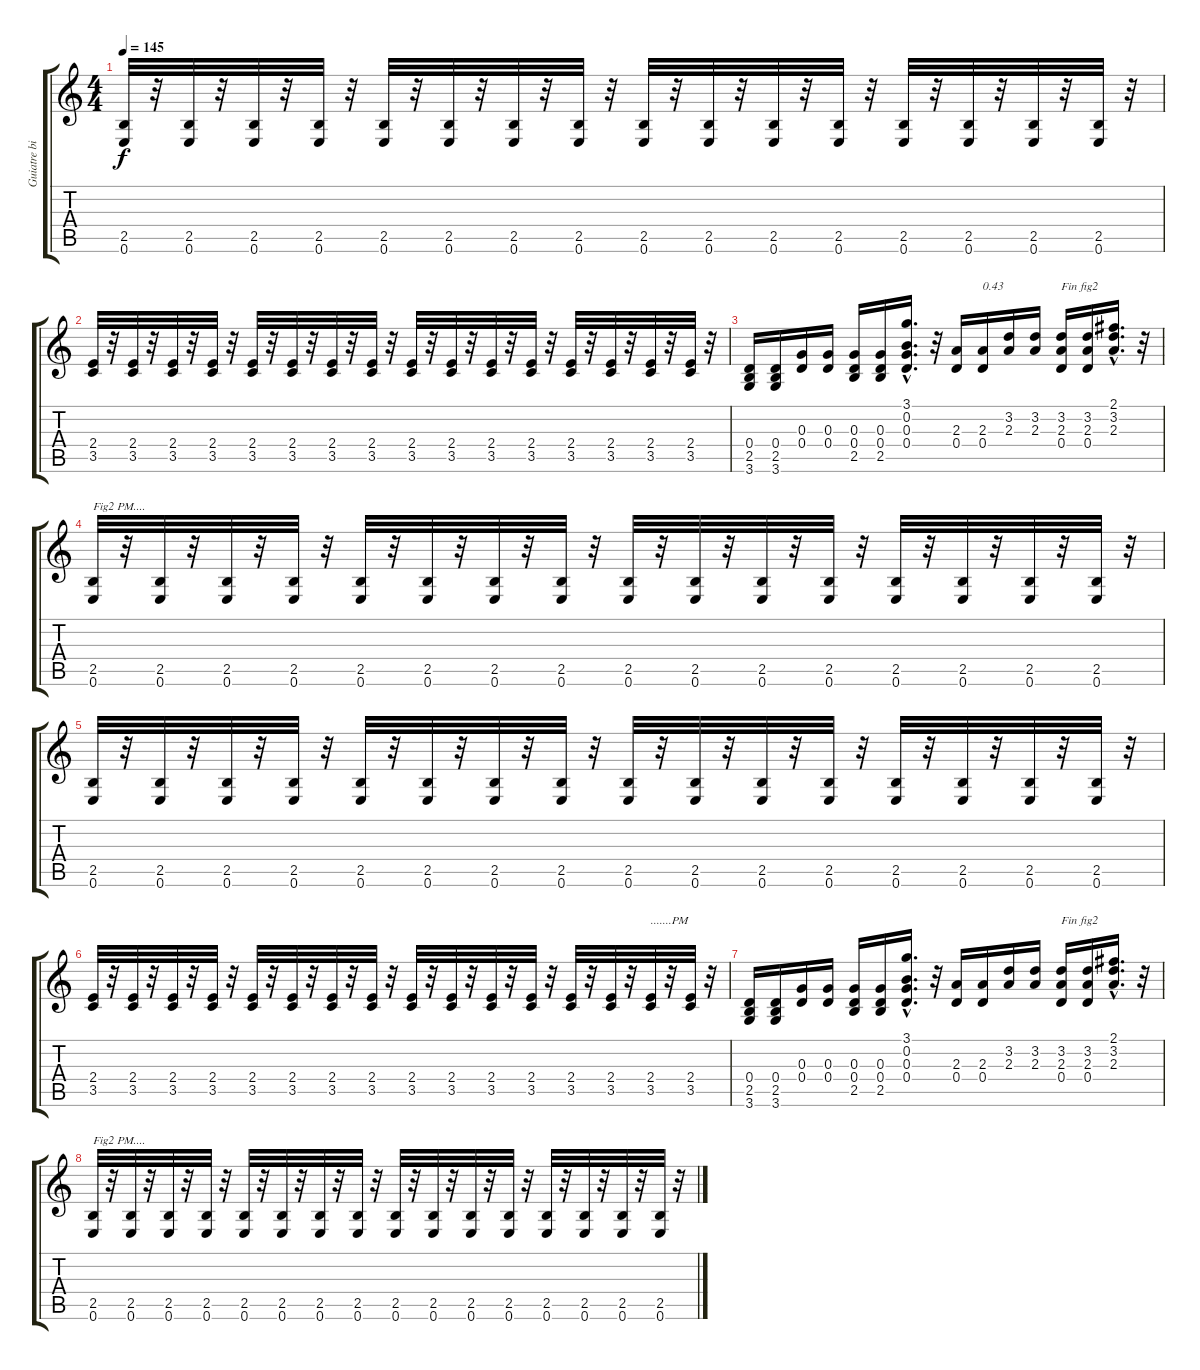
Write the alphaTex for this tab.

\track ("Guiatre bis" "Guiatre bi") {instrument overdrivenguitar}
\staff {score tabs}
\tuning (E4 B3 G3 D3 A2 E2) {hide}
\ts (4 4)
\tempo 145
\clef g2
\ks c
(2.5 0.6).32{dy f} r.32 (2.5 0.6).32 r.32 (2.5 0.6).32 r.32 (2.5 0.6).32 r.32 (2.5 0.6).32 r.32 (2.5 0.6).32 r.32 (2.5 0.6).32 r.32 (2.5 0.6).32 r.32 (2.5 0.6).32 r.32 (2.5 0.6).32 r.32 (2.5 0.6).32 r.32 (2.5 0.6).32 r.32 (2.5 0.6).32 r.32 (2.5 0.6).32 r.32 (2.5 0.6).32 r.32 (2.5 0.6).32 r.32 |
(2.4 3.5).32 r.32 (2.4 3.5).32 r.32 (2.4 3.5).32 r.32 (2.4 3.5).32 r.32 (2.4 3.5).32 r.32 (2.4 3.5).32 r.32 (2.4 3.5).32 r.32 (2.4 3.5).32 r.32 (2.4 3.5).32 r.32 (2.4 3.5).32 r.32 (2.4 3.5).32 r.32 (2.4 3.5).32 r.32 (2.4 3.5).32 r.32 (2.4 3.5).32 r.32 (2.4 3.5).32 r.32 (2.4 3.5).32 r.32 |
(0.4 2.5 3.6).16 (0.4 2.5 3.6).16 (0.3 0.4).16 (0.3 0.4).16 (0.3 0.4 2.5).16 (0.3 0.4 2.5).16 (3.1{hac} 0.2{hac} 0.3{hac} 0.4{hac}).16{d} r.32 (2.3 0.4).16 (2.3 0.4).16{txt "0.43"} (3.2 2.3).16 (3.2 2.3).16 (3.2 2.3 0.4).16{txt "Fin fig2"} (3.2 2.3 0.4).16 (2.1{hac} 3.2{hac} 2.3{hac}).16{d} r.32 |
(2.5 0.6).32{txt "Fig2 PM...."} r.32 (2.5 0.6).32 r.32 (2.5 0.6).32 r.32 (2.5 0.6).32 r.32 (2.5 0.6).32 r.32 (2.5 0.6).32 r.32 (2.5 0.6).32 r.32 (2.5 0.6).32 r.32 (2.5 0.6).32 r.32 (2.5 0.6).32 r.32 (2.5 0.6).32 r.32 (2.5 0.6).32 r.32 (2.5 0.6).32 r.32 (2.5 0.6).32 r.32 (2.5 0.6).32 r.32 (2.5 0.6).32 r.32 |
(2.5 0.6).32 r.32 (2.5 0.6).32 r.32 (2.5 0.6).32 r.32 (2.5 0.6).32 r.32 (2.5 0.6).32 r.32 (2.5 0.6).32 r.32 (2.5 0.6).32 r.32 (2.5 0.6).32 r.32 (2.5 0.6).32 r.32 (2.5 0.6).32 r.32 (2.5 0.6).32 r.32 (2.5 0.6).32 r.32 (2.5 0.6).32 r.32 (2.5 0.6).32 r.32 (2.5 0.6).32 r.32 (2.5 0.6).32 r.32 |
(2.4 3.5).32 r.32 (2.4 3.5).32 r.32 (2.4 3.5).32 r.32 (2.4 3.5).32 r.32 (2.4 3.5).32 r.32 (2.4 3.5).32 r.32 (2.4 3.5).32 r.32 (2.4 3.5).32 r.32 (2.4 3.5).32 r.32 (2.4 3.5).32 r.32 (2.4 3.5).32 r.32 (2.4 3.5).32 r.32 (2.4 3.5).32 r.32 (2.4 3.5).32 r.32 (2.4 3.5).32{txt ".......PM"} r.32 (2.4 3.5).32 r.32 |
(0.4 2.5 3.6).16 (0.4 2.5 3.6).16 (0.3 0.4).16 (0.3 0.4).16 (0.3 0.4 2.5).16 (0.3 0.4 2.5).16 (3.1{hac} 0.2{hac} 0.3{hac} 0.4{hac}).16{d} r.32 (2.3 0.4).16 (2.3 0.4).16 (3.2 2.3).16 (3.2 2.3).16 (3.2 2.3 0.4).16{txt "Fin fig2"} (3.2 2.3 0.4).16 (2.1{hac} 3.2{hac} 2.3{hac}).16{d} r.32 |
(2.5 0.6).32{txt "Fig2 PM...."} r.32 (2.5 0.6).32 r.32 (2.5 0.6).32 r.32 (2.5 0.6).32 r.32 (2.5 0.6).32 r.32 (2.5 0.6).32 r.32 (2.5 0.6).32 r.32 (2.5 0.6).32 r.32 (2.5 0.6).32 r.32 (2.5 0.6).32 r.32 (2.5 0.6).32 r.32 (2.5 0.6).32 r.32 (2.5 0.6).32 r.32 (2.5 0.6).32 r.32 (2.5 0.6).32 r.32 (2.5 0.6).32 r.32
